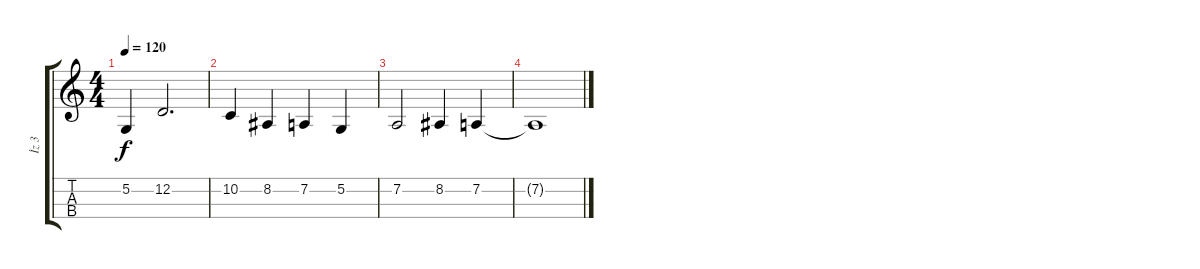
\track ("İz 3" "İz 3") {instrument cello}
\staff {score tabs}
\tuning (A3 D3 G2 C2) {hide}
\ts (4 4)
\tempo 120
\clef g2
\ks c
5.2.4{dy f} 12.2.2{d} |
10.2.4 8.2.4 7.2.4 5.2.4 |
7.2.2 8.2.4 7.2.4 |
7.2{t}.1
